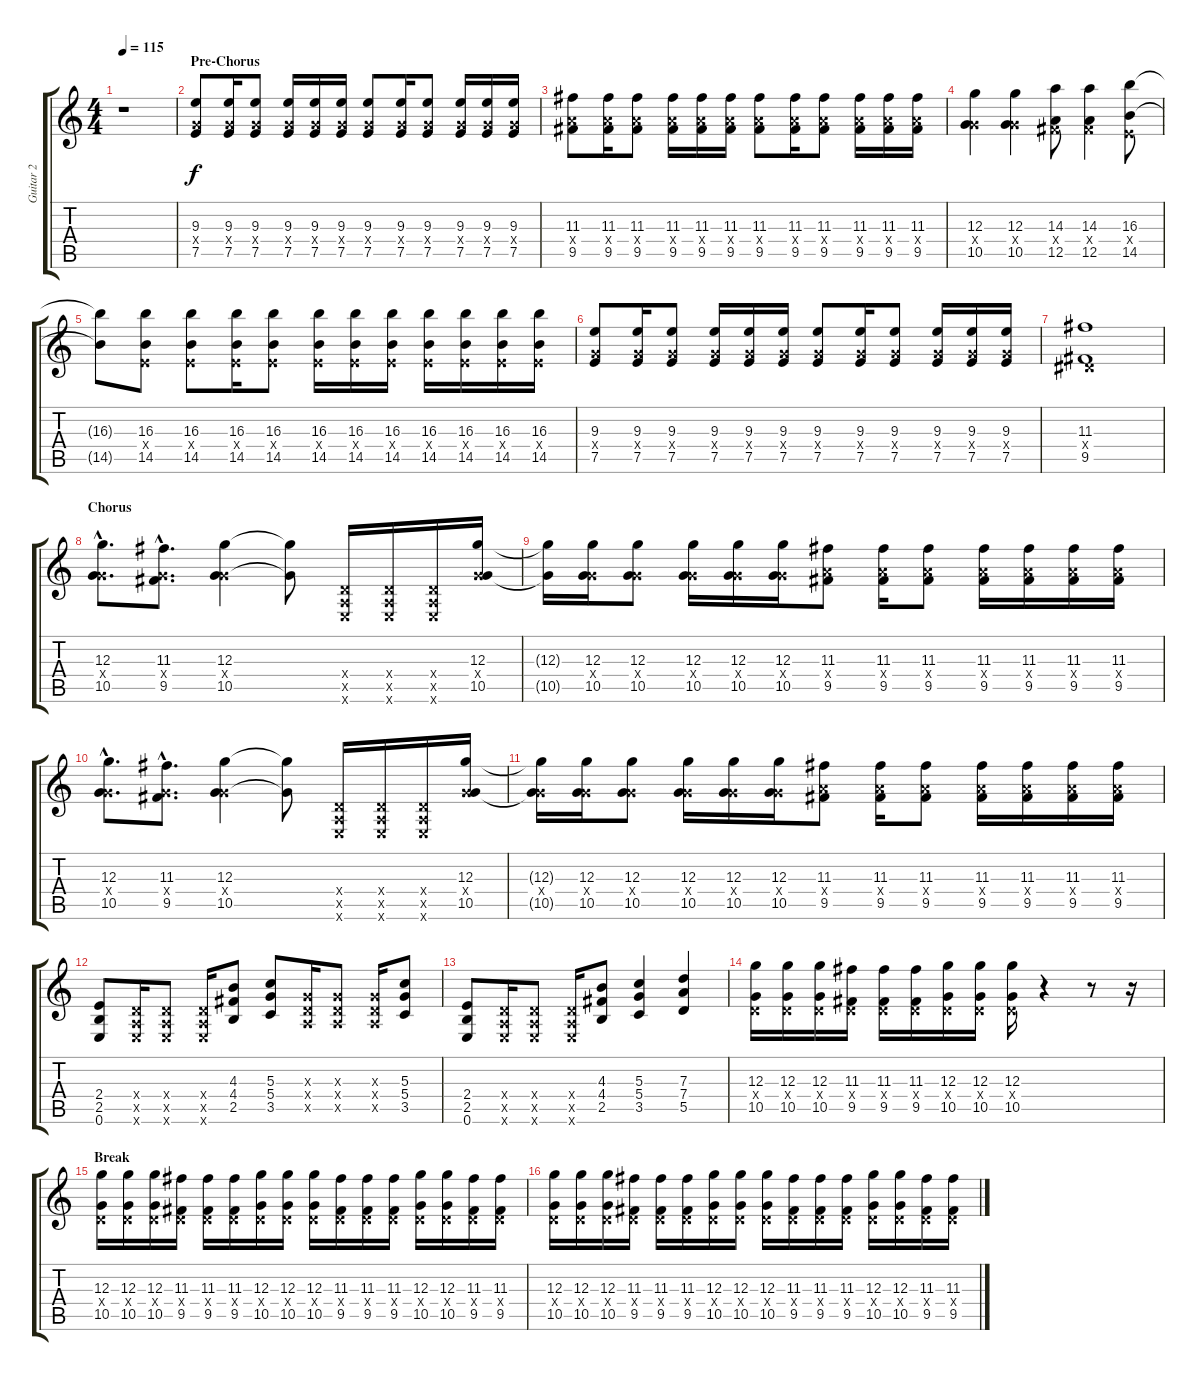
\track ("Guitar 2" "Guitar 2") {instrument distortionguitar}
\staff {score tabs}
\tuning (E4 B3 G3 D3 A2 E2) {hide}
\ts (4 4)
\tempo 115
\clef g2
\ks c
r.1{dy f} |
\section ("" "Pre-Chorus")
(9.3 5.4{x} 7.5).8{volume 13} (9.3 5.4{x} 7.5).16 (9.3 5.4{x} 7.5).8 (9.3 5.4{x} 7.5).16 (9.3 5.4{x} 7.5).16 (9.3 5.4{x} 7.5).16 (9.3 5.4{x} 7.5).8 (9.3 5.4{x} 7.5).16 (9.3 5.4{x} 7.5).8 (9.3 5.4{x} 7.5).16 (9.3 5.4{x} 7.5).16 (9.3 5.4{x} 7.5).16 |
(11.3 7.4{x} 9.5).8 (11.3 7.4{x} 9.5).16 (11.3 7.4{x} 9.5).8 (11.3 7.4{x} 9.5).16 (11.3 7.4{x} 9.5).16 (11.3 7.4{x} 9.5).16 (11.3 7.4{x} 9.5).8 (11.3 7.4{x} 9.5).16 (11.3 7.4{x} 9.5).8 (11.3 7.4{x} 9.5).16 (11.3 7.4{x} 9.5).16 (11.3 7.4{x} 9.5).16 |
(12.3 5.4{x} 10.5).4 (12.3 5.4{x} 10.5).4 (14.3 4.4{x} 12.5).8 (14.3 4.4{x} 12.5).4 (16.3 2.4{x} 14.5).8 |
(16.3{t} 14.5{t}).8 (16.3 2.4{x} 14.5).8 (16.3 2.4{x} 14.5).8 (16.3 2.4{x} 14.5).16 (16.3 2.4{x} 14.5).8 (16.3 2.4{x} 14.5).16 (16.3 2.4{x} 14.5).16 (16.3 2.4{x} 14.5).16 (16.3 2.4{x} 14.5).16 (16.3 2.4{x} 14.5).16 (16.3 2.4{x} 14.5).16 (16.3 2.4{x} 14.5).16 |
(9.3 5.4{x} 7.5).8 (9.3 5.4{x} 7.5).16 (9.3 5.4{x} 7.5).8 (9.3 5.4{x} 7.5).16 (9.3 5.4{x} 7.5).16 (9.3 5.4{x} 7.5).16 (9.3 5.4{x} 7.5).8 (9.3 5.4{x} 7.5).16 (9.3 5.4{x} 7.5).8 (9.3 5.4{x} 7.5).16 (9.3 5.4{x} 7.5).16 (9.3 5.4{x} 7.5).16 |
(11.3 1.4{x} 9.5).1 |
\section ("" "Chorus")
(12.3{hac} 5.4{hac x} 10.5{hac}).8{d} (11.3{hac} 5.4{hac x} 9.5{hac}).8{d} (12.3 5.4{x} 10.5).4 (12.3{t} 10.5{t}).8 (0.4{x} 0.5{x} 0.6{x}).16 (0.4{x} 0.5{x} 0.6{x}).16 (0.4{x} 0.5{x} 0.6{x}).16 (12.3 5.4{x} 10.5).16 |
(12.3{t} 10.5{t}).16 (12.3 5.4{x} 10.5).16 (12.3 5.4{x} 10.5).8 (12.3 5.4{x} 10.5).16 (12.3 5.4{x} 10.5).16 (12.3 5.4{x} 10.5).16 (11.3 7.4{x} 9.5).8 (11.3 7.4{x} 9.5).16 (11.3 7.4{x} 9.5).8 (11.3 7.4{x} 9.5).16 (11.3 7.4{x} 9.5).16 (11.3 7.4{x} 9.5).16 (11.3 7.4{x} 9.5).16 |
(12.3{hac} 5.4{hac x} 10.5{hac}).8{d} (11.3{hac} 5.4{hac x} 9.5{hac}).8{d} (12.3 5.4{x} 10.5).4 (12.3{t} 10.5{t}).8 (0.4{x} 0.5{x} 0.6{x}).16 (0.4{x} 0.5{x} 0.6{x}).16 (0.4{x} 0.5{x} 0.6{x}).16 (12.3 5.4{x} 10.5).16 |
(12.3{t} 5.4{x} 10.5{t}).16 (12.3 5.4{x} 10.5).16 (12.3 5.4{x} 10.5).8 (12.3 5.4{x} 10.5).16 (12.3 5.4{x} 10.5).16 (12.3 5.4{x} 10.5).16 (11.3 7.4{x} 9.5).8 (11.3 7.4{x} 9.5).16 (11.3 7.4{x} 9.5).8 (11.3 7.4{x} 9.5).16 (11.3 7.4{x} 9.5).16 (11.3 7.4{x} 9.5).16 (11.3 7.4{x} 9.5).16 |
(2.4 2.5 0.6).8 (0.4{x} 0.5{x} 0.6{x}).16 (0.4{x} 0.5{x} 0.6{x}).8 (0.4{x} 0.5{x} 0.6{x}).16 (4.3 4.4 2.5).8 (5.3 5.4 3.5).8 (0.3{x} 0.4{x} 0.5{x}).16 (0.3{x} 0.4{x} 0.5{x}).8 (0.3{x} 0.4{x} 0.5{x}).16 (5.3 5.4 3.5).8 |
(2.4 2.5 0.6).8 (0.4{x} 0.5{x} 0.6{x}).16 (0.4{x} 0.5{x} 0.6{x}).8 (0.4{x} 0.5{x} 0.6{x}).16 (4.3 4.4 2.5).8 (5.3 5.4 3.5).4 (7.3 7.4 5.5).4 |
(12.3 0.4{x} 10.5).16{volume 9} (12.3 0.4{x} 10.5).16 (12.3 0.4{x} 10.5).16 (11.3 0.4{x} 9.5).16 (11.3 0.4{x} 9.5).16 (11.3 0.4{x} 9.5).16 (12.3 0.4{x} 10.5).16 (12.3 0.4{x} 10.5).16 (12.3 0.4{x} 10.5).16 r.4 r.8 r.16 |
\section ("" "Break")
(12.3 0.4{x} 10.5).16{volume 13} (12.3 0.4{x} 10.5).16 (12.3 0.4{x} 10.5).16 (11.3 0.4{x} 9.5).16 (11.3 0.4{x} 9.5).16 (11.3 0.4{x} 9.5).16 (12.3 0.4{x} 10.5).16 (12.3 0.4{x} 10.5).16 (12.3 0.4{x} 10.5).16 (11.3 0.4{x} 9.5).16 (11.3 0.4{x} 9.5).16 (11.3 0.4{x} 9.5).16 (12.3 0.4{x} 10.5).16 (12.3 0.4{x} 10.5).16 (11.3 0.4{x} 9.5).16 (11.3 0.4{x} 9.5).16 |
(12.3 0.4{x} 10.5).16 (12.3 0.4{x} 10.5).16 (12.3 0.4{x} 10.5).16 (11.3 0.4{x} 9.5).16 (11.3 0.4{x} 9.5).16 (11.3 0.4{x} 9.5).16 (12.3 0.4{x} 10.5).16 (12.3 0.4{x} 10.5).16 (12.3 0.4{x} 10.5).16 (11.3 0.4{x} 9.5).16 (11.3 0.4{x} 9.5).16 (11.3 0.4{x} 9.5).16 (12.3 0.4{x} 10.5).16 (12.3 0.4{x} 10.5).16 (11.3 0.4{x} 9.5).16 (11.3 0.4{x} 9.5).16
